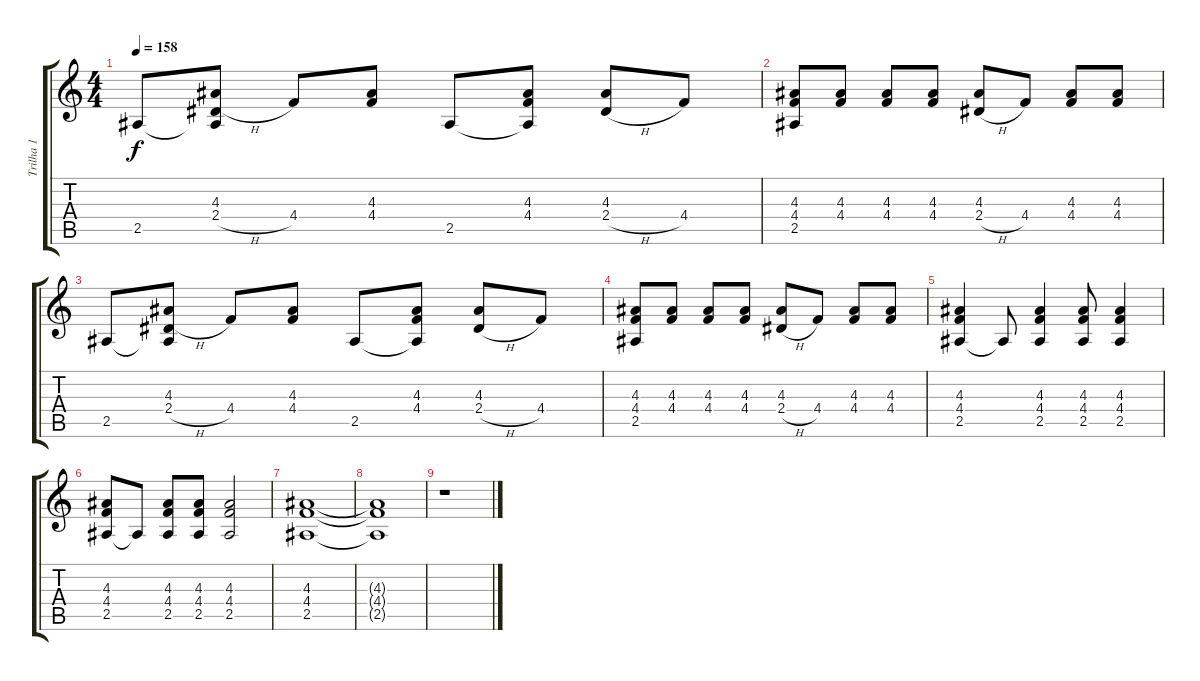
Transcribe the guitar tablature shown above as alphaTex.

\track ("Trilha 1" "Trilha 1") {instrument overdrivenguitar}
\staff {score tabs}
\tuning (Eb4 Bb3 Gb3 Db3 Ab2 Eb2) {hide}
\ts (4 4)
\tempo 158
\clef g2
\ks c
2.5.8{dy f} (4.3 2.4{h} 2.5{t}).8 4.4.8 (4.3 4.4).8 2.5.8 (4.3 4.4 2.5{t}).8 (4.3 2.4{h}).8 4.4.8 |
(4.3 4.4 2.5).8 (4.3 4.4).8 (4.3 4.4).8 (4.3 4.4).8 (4.3 2.4{h}).8 4.4.8 (4.3 4.4).8 (4.3 4.4).8 |
2.5.8 (4.3 2.4{h} 2.5{t}).8 4.4.8 (4.3 4.4).8 2.5.8 (4.3 4.4 2.5{t}).8 (4.3 2.4{h}).8 4.4.8 |
(4.3 4.4 2.5).8 (4.3 4.4).8 (4.3 4.4).8 (4.3 4.4).8 (4.3 2.4{h}).8 4.4.8 (4.3 4.4).8 (4.3 4.4).8 |
(4.3 4.4 2.5).4 2.5{t}.8 (4.3 4.4 2.5).4 (4.3 4.4 2.5).8 (4.3 4.4 2.5).4 |
(4.3 4.4 2.5).8 2.5{t}.8 (4.3 4.4 2.5).8 (4.3 4.4 2.5).8 (4.3 4.4 2.5).2 |
(4.3 4.4 2.5).1 |
(4.3{t} 4.4{t} 2.5{t}).1 |
r.1
